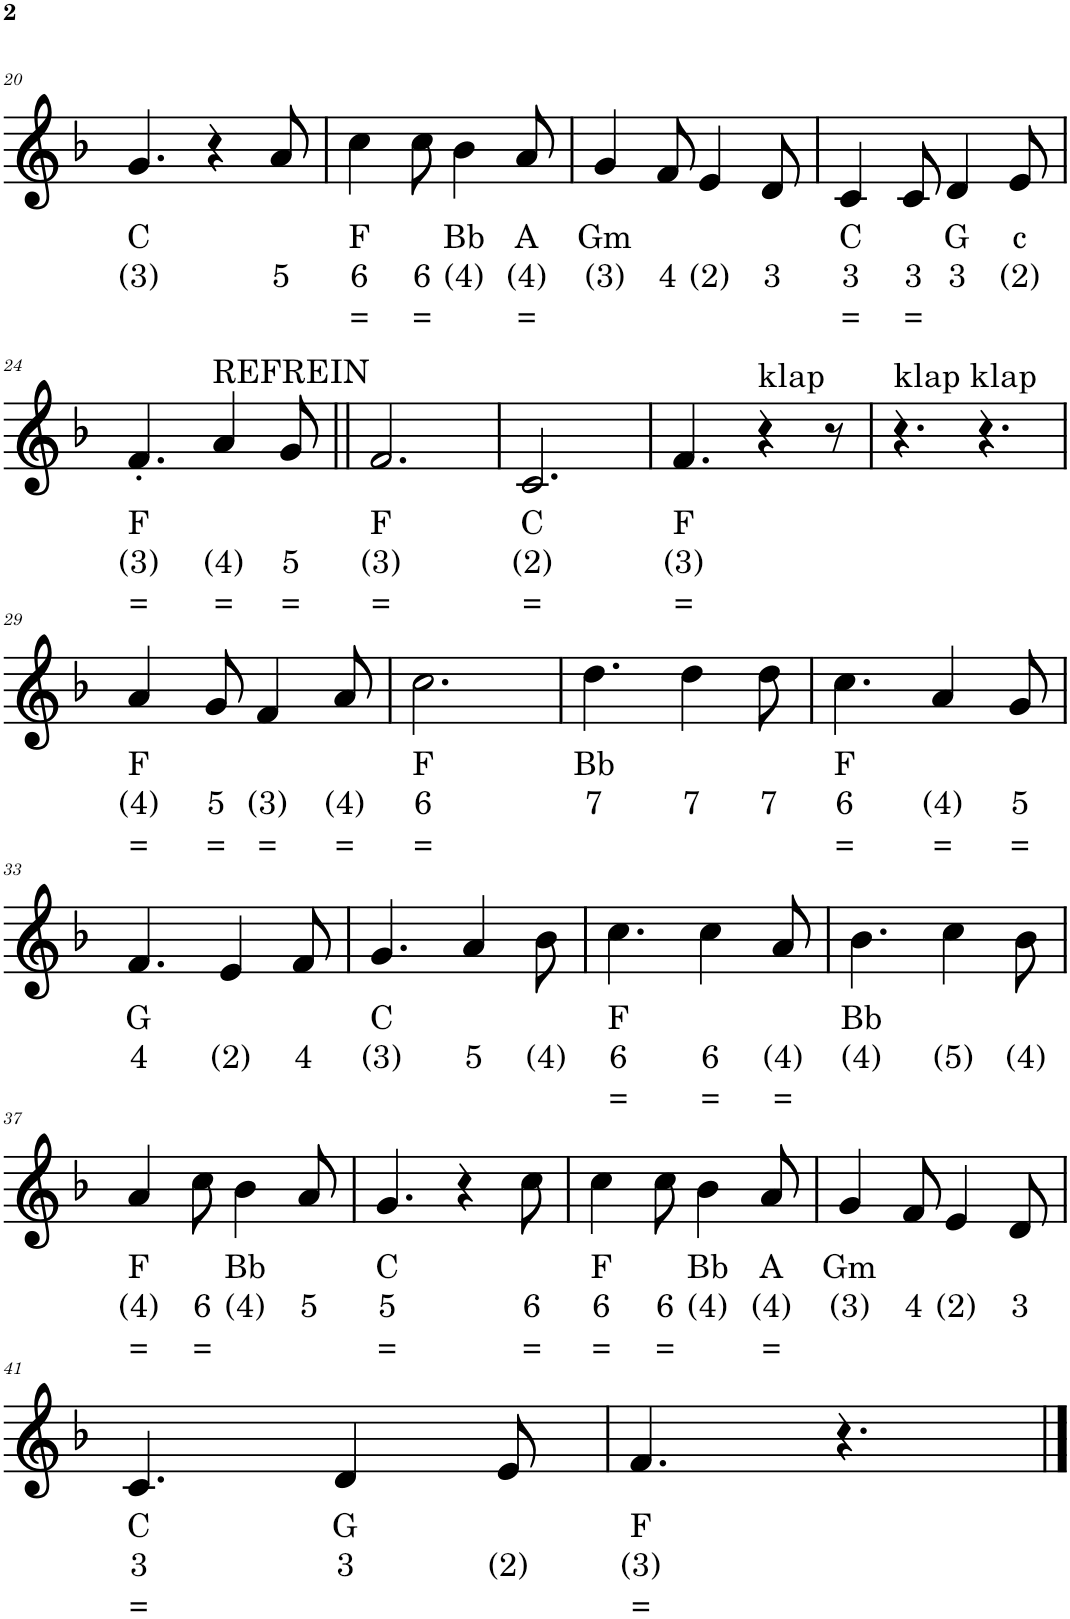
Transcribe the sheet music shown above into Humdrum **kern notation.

**kern	**text	**text	**text
*part1	*part1	*part1	*part1
*staff1	*staff1	*staff1	*staff1
*I"Piano	*	*	*
!!LO:PB:g=z
*clefG2	*	*	*
*k[b-]	*	*	*
*M6/8	*	*	*
=20	=20	=20	=20
!	!LO:LY:b	!LO:LY:b	!
4.g/	C	(3)	.
4r	.	.	.
!	!	!LO:LY:b	!
8a/	.	5	.
=21	=21	=21	=21
!	!LO:LY:b	!LO:LY:b	!LO:LY:b
4cc\	F	6	=
!	!	!LO:LY:b	!LO:LY:b
8cc\	.	6	=
!	!LO:LY:b	!LO:LY:b	!
4b-\	Bb	(4)	.
!	!LO:LY:b	!LO:LY:b	!LO:LY:b
8a/	A	(4)	=
=22	=22	=22	=22
!	!LO:LY:b	!LO:LY:b	!
4g/	Gm	(3)	.
!	!	!LO:LY:b	!
8f/	.	4	.
!	!	!LO:LY:b	!
4e/	.	(2)	.
!	!	!LO:LY:b	!
8d/	.	3	.
=23	=23	=23	=23
!	!LO:LY:b	!LO:LY:b	!LO:LY:b
4c/	C	3	=
!	!	!LO:LY:b	!LO:LY:b
8c/	.	3	=
!	!LO:LY:b	!LO:LY:b	!
4d/	G	3	.
!	!LO:LY:b	!LO:LY:b	!
8e/	c	(2)	.
!!LO:LB:g=z
=24	=24	=24	=24
!	!LO:LY:b	!LO:LY:b	!LO:LY:b
4.f'/	F	(3)	=
!LO:TX:a:t=REFREIN	!	!	!
!	!	!LO:LY:b	!LO:LY:b
4a/	.	(4)	=
!	!	!LO:LY:b	!LO:LY:b
8g/	.	5	=
=25||	=25||	=25||	=25||
!	!LO:LY:b	!LO:LY:b	!LO:LY:b
2.f/	F	(3)	=
=26	=26	=26	=26
!	!LO:LY:b	!LO:LY:b	!LO:LY:b
2.c/	C	(2)	=
=27	=27	=27	=27
!	!LO:LY:b	!LO:LY:b	!LO:LY:b
4.f/	F	(3)	=
!LO:TX:a:t=klap	!	!	!
4r	.	.	.
8r	.	.	.
=28	=28	=28	=28
!LO:TX:a:t=klap klap	!	!	!
4.r	.	.	.
4.r	.	.	.
!!LO:LB:g=z
=29	=29	=29	=29
!	!LO:LY:b	!LO:LY:b	!LO:LY:b
4a/	F	(4)	=
!	!	!LO:LY:b	!LO:LY:b
8g/	.	5	=
!	!	!LO:LY:b	!LO:LY:b
4f/	.	(3)	=
!	!	!LO:LY:b	!LO:LY:b
8a/	.	(4)	=
=30	=30	=30	=30
!	!LO:LY:b	!LO:LY:b	!LO:LY:b
2.cc\	F	6	=
=31	=31	=31	=31
!	!LO:LY:b	!LO:LY:b	!
4.dd\	Bb	7	.
!	!	!LO:LY:b	!
4dd\	.	7	.
!	!	!LO:LY:b	!
8dd\	.	7	.
=32	=32	=32	=32
!	!LO:LY:b	!LO:LY:b	!LO:LY:b
4.cc\	F	6	=
!	!	!LO:LY:b	!LO:LY:b
4a/	.	(4)	=
!	!	!LO:LY:b	!LO:LY:b
8g/	.	5	=
!!LO:LB:g=z
=33	=33	=33	=33
!	!LO:LY:b	!LO:LY:b	!
4.f/	G	4	.
!	!	!LO:LY:b	!
4e/	.	(2)	.
!	!	!LO:LY:b	!
8f/	.	4	.
=34	=34	=34	=34
!	!LO:LY:b	!LO:LY:b	!
4.g/	C	(3)	.
!	!	!LO:LY:b	!
4a/	.	5	.
!	!	!LO:LY:b	!
8b-\	.	(4)	.
=35	=35	=35	=35
!	!LO:LY:b	!LO:LY:b	!LO:LY:b
4.cc\	F	6	=
!	!	!LO:LY:b	!LO:LY:b
4cc\	.	6	=
!	!	!LO:LY:b	!LO:LY:b
8a/	.	(4)	=
=36	=36	=36	=36
!	!LO:LY:b	!LO:LY:b	!
4.b-\	Bb	(4)	.
!	!	!LO:LY:b	!
4cc\	.	(5)	.
!	!	!LO:LY:b	!
8b-\	.	(4)	.
!!LO:LB:g=z
=37	=37	=37	=37
!	!LO:LY:b	!LO:LY:b	!LO:LY:b
4a/	F	(4)	=
!	!	!LO:LY:b	!LO:LY:b
8cc\	.	6	=
!	!LO:LY:b	!LO:LY:b	!
4b-\	Bb	(4)	.
!	!	!LO:LY:b	!
8a/	.	5	.
=38	=38	=38	=38
!	!LO:LY:b	!LO:LY:b	!LO:LY:b
4.g/	C	5	=
4r	.	.	.
!	!	!LO:LY:b	!LO:LY:b
8cc\	.	6	=
=39	=39	=39	=39
!	!LO:LY:b	!LO:LY:b	!LO:LY:b
4cc\	F	6	=
!	!	!LO:LY:b	!LO:LY:b
8cc\	.	6	=
!	!LO:LY:b	!LO:LY:b	!
4b-\	Bb	(4)	.
!	!LO:LY:b	!LO:LY:b	!LO:LY:b
8a/	A	(4)	=
=40	=40	=40	=40
!	!LO:LY:b	!LO:LY:b	!
4g/	Gm	(3)	.
!	!	!LO:LY:b	!
8f/	.	4	.
!	!	!LO:LY:b	!
4e/	.	(2)	.
!	!	!LO:LY:b	!
8d/	.	3	.
!!LO:LB:g=z
=41	=41	=41	=41
!	!LO:LY:b	!LO:LY:b	!LO:LY:b
4.c/	C	3	=
!	!LO:LY:b	!LO:LY:b	!
4d/	G	3	.
!	!	!LO:LY:b	!
8e/	.	(2)	.
=42	=42	=42	=42
!	!LO:LY:b	!LO:LY:b	!LO:LY:b
4.f/	F	(3)	=
4.r	.	.	.
==	==	==	==
*-	*-	*-	*-
